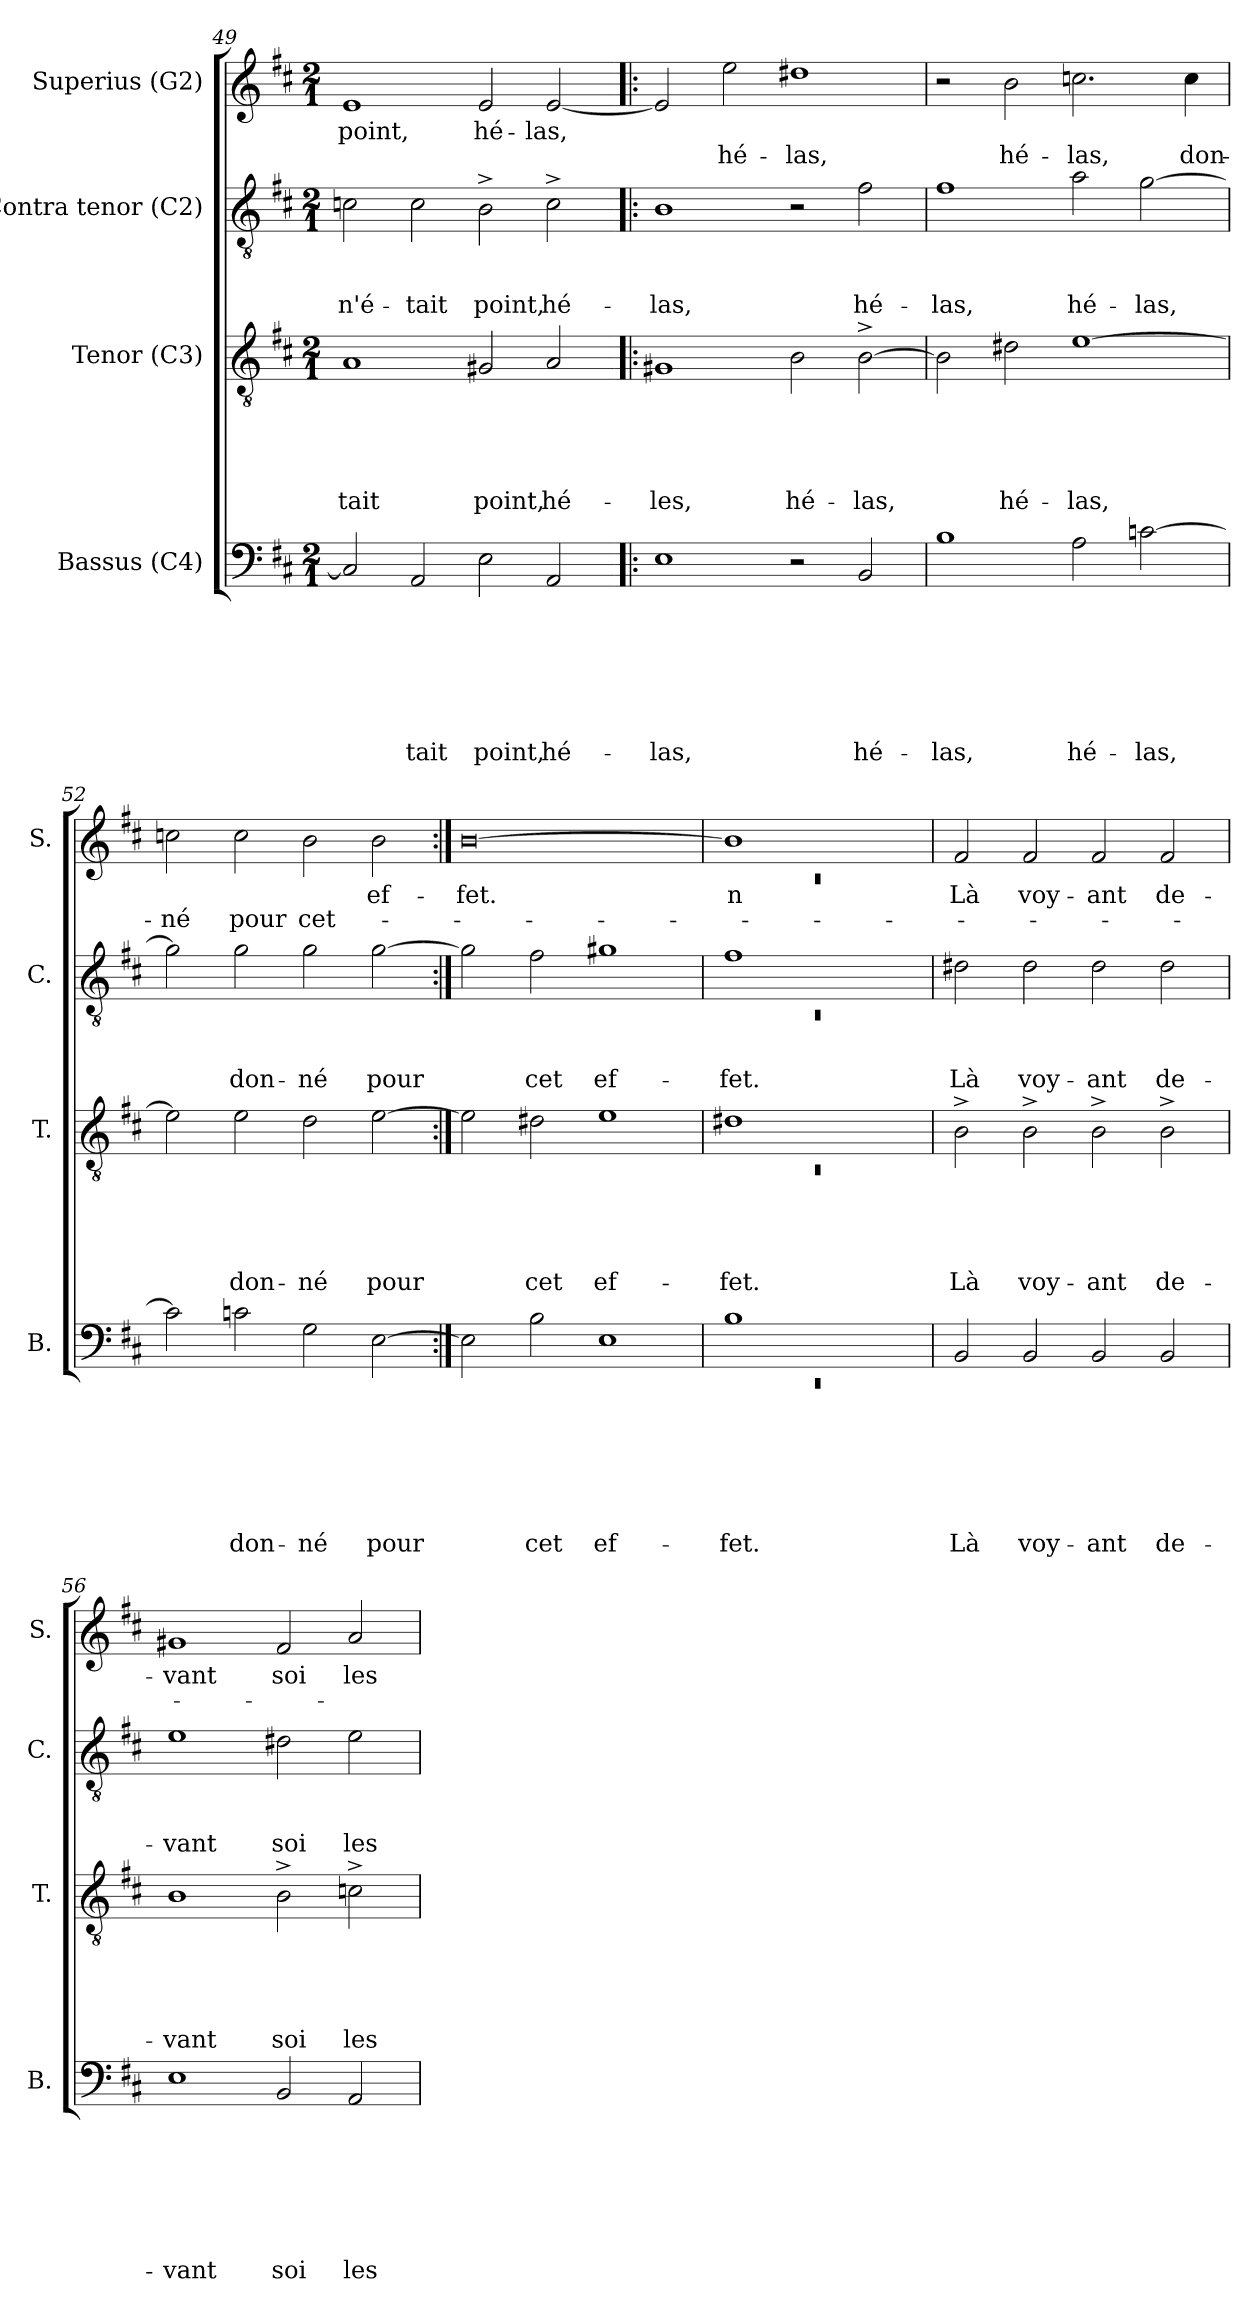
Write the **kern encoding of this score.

**kern	**text	**text	**text	**text	**text	**text	**text	**kern	**text	**text	**text	**text	**text	**kern	**text	**text	**text	**kern	**text	**text
*part4	*part4	*part4	*part4	*part4	*part4	*part4	*part4	*part3	*part3	*part3	*part3	*part3	*part3	*part2	*part2	*part2	*part2	*part1	*part1	*part1
*staff4	*staff4	*staff4	*staff4	*staff4	*staff4	*staff4	*staff4	*staff3	*staff3	*staff3	*staff3	*staff3	*staff3	*staff2	*staff2	*staff2	*staff2	*staff1	*staff1	*staff1
*I"Bassus (C4)	*	*	*	*	*	*	*	*I"Tenor (C3)	*	*	*	*	*	*I"Contra tenor (C2)	*	*	*	*I"Superius (G2)	*	*
*I'B.	*	*	*	*	*	*	*	*I'T.	*	*	*	*	*	*I'C.	*	*	*	*I'S.	*	*
*clefF4	*	*	*	*	*	*	*	*clefGv2	*	*	*	*	*	*clefGv2	*	*	*	*clefG2	*	*
*k[f#c#]	*	*	*	*	*	*	*	*k[f#c#]	*	*	*	*	*	*k[f#c#]	*	*	*	*k[f#c#]	*	*
*D:	*	*	*	*	*	*	*	*D:	*	*	*	*	*	*D:	*	*	*	*D:	*	*
*M2/1	*	*	*	*	*	*	*	*M2/1	*	*	*	*	*	*M2/1	*	*	*	*M2/1	*	*
=49	=49	=49	=49	=49	=49	=49	=49	=49	=49	=49	=49	=49	=49	=49	=49	=49	=49	=49	=49	=49
!	!	!	!	!	!	!	!	!	!	!	!	!	!LO:LY:b	!	!	!	!LO:LY:b	!	!LO:LY:b	!
2C/]	.	.	.	.	.	.	.	1A	.	.	.	.	-tait	2cn\	.	.	n'é-	1e	point,	.
!	!	!	!	!	!	!	!LO:LY:b	!	!	!	!	!	!	!	!	!	!LO:LY:b	!	!	!
2AA/	.	.	.	.	.	.	-tait	.	.	.	.	.	.	2c\	.	.	-tait	.	.	.
!	!	!	!	!	!	!	!LO:LY:b	!	!	!	!	!	!LO:LY:b	!	!	!	!LO:LY:b	!	!LO:LY:b	!
2E\	.	.	.	.	.	.	point,	2G#X/	.	.	.	.	point,	2B^>\	.	.	point,	2e/	hé-	.
!	!	!	!	!	!	!	!LO:LY:b	!	!	!	!	!	!LO:LY:b	!	!	!	!LO:LY:b	!	!LO:LY:b	!
2AA/	.	.	.	.	.	.	hé-	2A/	.	.	.	.	hé-	2c^>\	.	.	hé-	[<2e/	-las,	.
!!LO:LB:g=z
=50!|:	=50!|:	=50!|:	=50!|:	=50!|:	=50!|:	=50!|:	=50!|:	=50!|:	=50!|:	=50!|:	=50!|:	=50!|:	=50!|:	=50!|:	=50!|:	=50!|:	=50!|:	=50!|:	=50!|:	=50!|:
!	!	!	!	!	!	!	!LO:LY:b	!	!	!	!	!	!LO:LY:b	!	!	!	!LO:LY:b	!	!	!
1E	.	.	.	.	.	.	-las,	1G#X	.	.	.	.	-les,	1B	.	.	-las,	2e/]	.	.
!	!	!	!	!	!	!	!	!	!	!	!	!	!	!	!	!	!	!	!	!LO:LY:b
.	.	.	.	.	.	.	.	.	.	.	.	.	.	.	.	.	.	2ee\	.	hé-
!	!	!	!	!	!	!	!	!	!	!	!	!	!LO:LY:b	!	!	!	!	!	!	!LO:LY:b
2r	.	.	.	.	.	.	.	2B\	.	.	.	.	hé-	2r	.	.	.	1dd#X	.	-las,
!	!	!	!	!	!	!	!LO:LY:b	!	!	!	!	!	!LO:LY:b	!	!	!	!LO:LY:b	!	!	!
2BB/	.	.	.	.	.	.	hé-	[>2B^>\	.	.	.	.	-las,	2f#\	.	.	hé-	.	.	.
=51	=51	=51	=51	=51	=51	=51	=51	=51	=51	=51	=51	=51	=51	=51	=51	=51	=51	=51	=51	=51
!	!	!	!	!	!	!	!LO:LY:b	!	!	!	!	!	!	!	!	!	!LO:LY:b	!	!	!
1B	.	.	.	.	.	.	-las,	2B\]	.	.	.	.	.	1f#	.	.	-las,	2r	.	.
!	!	!	!	!	!	!	!	!	!	!	!	!	!LO:LY:b	!	!	!	!	!	!	!LO:LY:b
.	.	.	.	.	.	.	.	2d#X\	.	.	.	.	hé-	.	.	.	.	2b\	.	hé-
!	!	!	!	!	!	!	!LO:LY:b	!	!	!	!	!	!LO:LY:b	!	!	!	!LO:LY:b	!	!	!LO:LY:b
2A\	.	.	.	.	.	.	hé-	[>1e	.	.	.	.	-las,	2a\	.	.	hé-	2.ccn\	.	-las,
!	!	!	!	!	!	!	!LO:LY:b	!	!	!	!	!	!	!	!	!	!LO:LY:b	!	!	!
[>2cn\	.	.	.	.	.	.	-las,	.	.	.	.	.	.	[>2g\	.	.	-las,	.	.	.
!	!	!	!	!	!	!	!	!	!	!	!	!	!	!	!	!	!	!	!	!LO:LY:b
.	.	.	.	.	.	.	.	.	.	.	.	.	.	.	.	.	.	4cc\	.	don-
=52	=52	=52	=52	=52	=52	=52	=52	=52	=52	=52	=52	=52	=52	=52	=52	=52	=52	=52	=52	=52
!	!	!	!	!	!	!	!	!	!	!	!	!	!	!	!	!	!	!	!	!LO:LY:b
2c\]	.	.	.	.	.	.	.	2e\]	.	.	.	.	.	2g\]	.	.	.	2ccn\	.	-né
!	!	!	!	!	!	!	!LO:LY:b	!	!	!	!	!	!LO:LY:b	!	!	!	!LO:LY:b	!	!	!LO:LY:b
2cn\	.	.	.	.	.	.	don-	2e\	.	.	.	.	don-	2g\	.	.	don-	2cc\	.	pour
!	!	!	!	!	!	!	!LO:LY:b	!	!	!	!	!	!LO:LY:b	!	!	!	!LO:LY:b	!	!	!LO:LY:b
2G\	.	.	.	.	.	.	-né	2d\	.	.	.	.	-né	2g\	.	.	-né	2b\	.	cet-
!	!	!	!	!	!	!	!LO:LY:b	!	!	!	!	!	!LO:LY:b	!	!	!	!LO:LY:b	!	!LO:LY:b	!
[>2E\	.	.	.	.	.	.	pour	[>2e\	.	.	.	.	pour	[>2g\	.	.	pour	2b\	ef-	.
=53:|!	=53:|!	=53:|!	=53:|!	=53:|!	=53:|!	=53:|!	=53:|!	=53:|!	=53:|!	=53:|!	=53:|!	=53:|!	=53:|!	=53:|!	=53:|!	=53:|!	=53:|!	=53:|!	=53:|!	=53:|!
!	!	!	!	!	!	!	!	!	!	!	!	!	!	!	!	!	!	!	!LO:LY:b	!
2E\]	.	.	.	.	.	.	.	2e\]	.	.	.	.	.	2g\]	.	.	.	[>0b	-fet.	.
!	!	!	!	!	!	!	!LO:LY:b	!	!	!	!	!	!LO:LY:b	!	!	!	!LO:LY:b	!	!	!
2B\	.	.	.	.	.	.	cet	2d#X\	.	.	.	.	cet	2f#\	.	.	cet	.	.	.
!	!	!	!	!	!	!	!LO:LY:b	!	!	!	!	!	!LO:LY:b	!	!	!	!LO:LY:b	!	!	!
1E	.	.	.	.	.	.	ef-	1e	.	.	.	.	ef-	1g#X	.	.	ef-	.	.	.
=54	=54	=54	=54	=54	=54	=54	=54	=54	=54	=54	=54	=54	=54	=54	=54	=54	=54	=54	=54	=54
*^	*	*	*	*	*	*	*	*^	*	*	*	*	*	*^	*	*	*	*^	*	*
!	!LO:N:vis=1	!	!	!	!	!	!	!LO:LY:b	!	!LO:N:vis=1	!	!	!	!	!LO:LY:b	!	!LO:N:vis=1	!	!	!LO:LY:b	!	!LO:N:vis=1	!LO:LY:b:rj	!
1B	0rEE	.	.	.	.	.	.	-fet.	1d#X	0rC	.	.	.	.	-fet.	1f#	0rC	.	.	-fet.	1b]	0rc	n	.
1ryy	.	.	.	.	.	.	.	.	1ryy	.	.	.	.	.	.	1ryy	.	.	.	.	1ryy	.	.	.
*v	*v	*	*	*	*	*	*	*	*	*	*	*	*	*	*	*v	*v	*	*	*	*v	*v	*	*
*	*	*	*	*	*	*	*	*v	*v	*	*	*	*	*	*	*	*	*	*	*	*
!!LO:LB:g=z
=55	=55	=55	=55	=55	=55	=55	=55	=55	=55	=55	=55	=55	=55	=55	=55	=55	=55	=55	=55	=55
!	!	!	!	!	!	!	!LO:LY:b	!	!	!	!	!	!LO:LY:b	!	!	!	!LO:LY:b	!	!LO:LY:b	!
2BB/	.	.	.	.	.	.	Là	2B^>\	.	.	.	.	Là	2d#X\	.	.	Là	2f#/	Là	.
!	!	!	!	!	!	!	!LO:LY:b	!	!	!	!	!	!LO:LY:b	!	!	!	!LO:LY:b	!	!LO:LY:b	!
2BB/	.	.	.	.	.	.	voy-	2B^>\	.	.	.	.	voy-	2d#\	.	.	voy-	2f#/	voy-	.
!	!	!	!	!	!	!	!LO:LY:b	!	!	!	!	!	!LO:LY:b	!	!	!	!LO:LY:b	!	!LO:LY:b	!
2BB/	.	.	.	.	.	.	-ant	2B^>\	.	.	.	.	-ant	2d#\	.	.	-ant	2f#/	-ant	.
!	!	!	!	!	!	!	!LO:LY:b	!	!	!	!	!	!LO:LY:b	!	!	!	!LO:LY:b	!	!LO:LY:b	!
2BB/	.	.	.	.	.	.	de-	2B^>\	.	.	.	.	de-	2d#\	.	.	de-	2f#/	de-	.
=56	=56	=56	=56	=56	=56	=56	=56	=56	=56	=56	=56	=56	=56	=56	=56	=56	=56	=56	=56	=56
!	!	!	!	!	!	!	!LO:LY:b	!	!	!	!	!	!LO:LY:b	!	!	!	!LO:LY:b	!	!LO:LY:b	!
1E	.	.	.	.	.	.	-vant	1B	.	.	.	.	-vant	1e	.	.	-vant	1g#	-vant	.
!	!	!	!	!	!	!	!LO:LY:b	!	!	!	!	!	!LO:LY:b	!	!	!	!LO:LY:b	!	!LO:LY:b	!
2BB/	.	.	.	.	.	.	soi	2B^>\	.	.	.	.	soi	2d#X\	.	.	soi	2f#/	soi	.
!	!	!	!	!	!	!	!LO:LY:b	!	!	!	!	!	!LO:LY:b	!	!	!	!LO:LY:b	!	!LO:LY:b	!
2AA/	.	.	.	.	.	.	les	2cn^>\	.	.	.	.	les	2e\	.	.	les	2a/	les	.
=	=	=	=	=	=	=	=	=	=	=	=	=	=	=	=	=	=	=	=	=
*-	*-	*-	*-	*-	*-	*-	*-	*-	*-	*-	*-	*-	*-	*-	*-	*-	*-	*-	*-	*-
